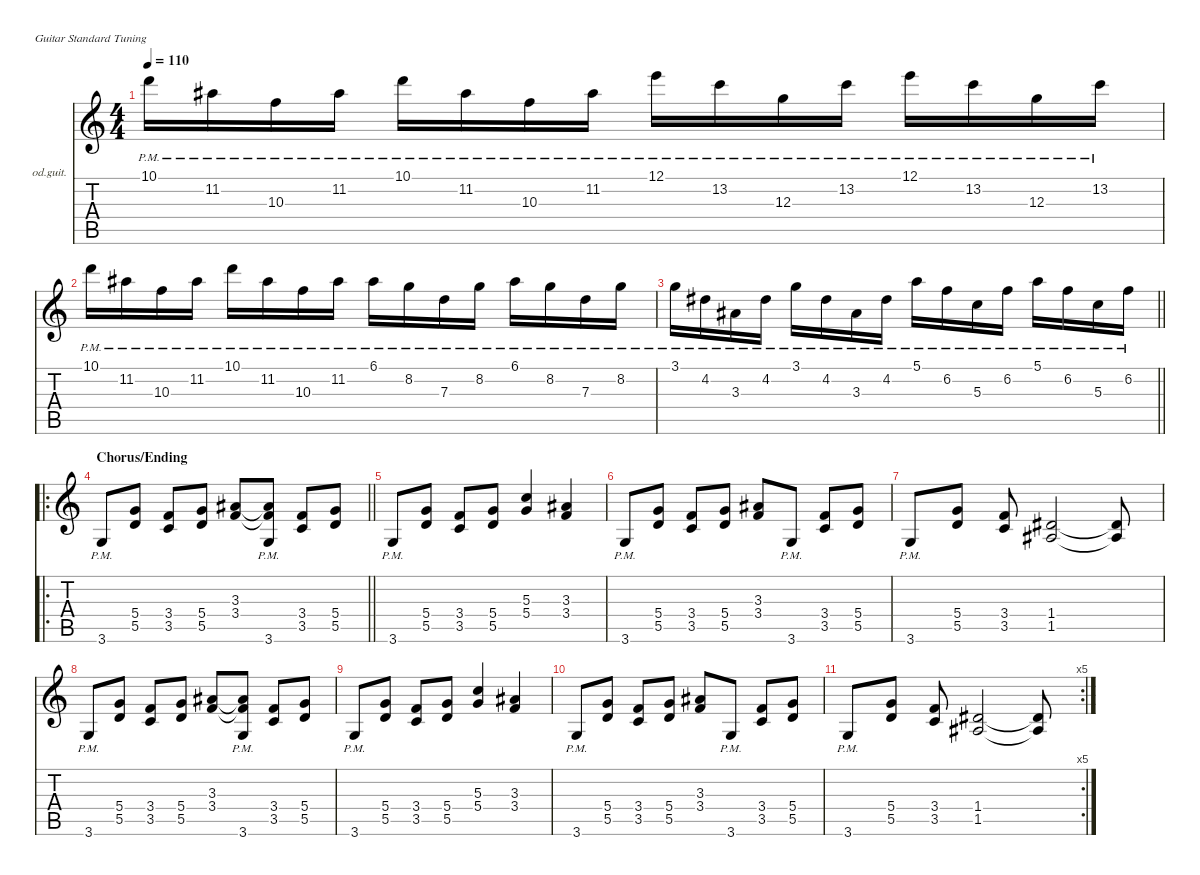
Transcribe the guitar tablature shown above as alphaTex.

\defaultSystemsLayout 4
\hideDynamics
\bracketExtendMode nobrackets
\firstSystemTrackNameOrientation horizontal
\otherSystemsTrackNameOrientation horizontal
\track ("Gitar 1" "od.guit.") {instrument overdrivenguitar}
\staff {score tabs}
\tuning (E4 B3 G3 D3 A2 E2)
\ts (4 4)
\tempo 110
\clef g2
\ks c
10.1{pm}.16{dy f} 11.2{pm}.16 10.3{pm}.16 11.2{pm}.16 10.1{pm}.16 11.2{pm}.16 10.3{pm}.16 11.2{pm}.16 12.1{pm}.16 13.2{pm}.16 12.3{pm}.16 13.2{pm}.16 12.1{pm}.16 13.2{pm}.16 12.3{pm}.16 13.2{pm}.16 |
10.1{pm}.16 11.2{pm}.16 10.3{pm}.16 11.2{pm}.16 10.1{pm}.16 11.2{pm}.16 10.3{pm}.16 11.2{pm}.16 6.1{pm}.16 8.2{pm}.16 7.3{pm}.16 8.2{pm}.16 6.1{pm}.16 8.2{pm}.16 7.3{pm}.16 8.2{pm}.16 |
\barLineRight lightlight
3.1{pm}.16 4.2{pm}.16 3.3{pm}.16 4.2{pm}.16 3.1{pm}.16 4.2{pm}.16 3.3{pm}.16 4.2{pm}.16 5.1{pm}.16 6.2{pm}.16 5.3{pm}.16 6.2{pm}.16 5.1{pm}.16 6.2{pm}.16 5.3{pm}.16 6.2{pm}.16 |
\ro
\section ("" "Chorus/Ending")
\barLineRight lightlight
3.6{pm}.8 (5.4 5.5).8 (3.4 3.5).8 (5.4 5.5).8 (3.3 3.4).8 (3.3{t} 3.4{t} 3.6{pm}).8 (3.4 3.5).8 (5.4 5.5).8 |
3.6{pm}.8 (5.4 5.5).8 (3.4 3.5).8 (5.4 5.5).8 (5.3 5.4).4 (3.3 3.4).4 |
3.6{pm}.8 (5.4 5.5).8 (3.4 3.5).8 (5.4 5.5).8 (3.3 3.4).8 3.6{pm}.8 (3.4 3.5).8 (5.4 5.5).8 |
3.6{pm}.8 (5.4 5.5).8 (3.4 3.5).8 (1.4 1.5).2 (1.4{t} 1.5{t}).8 |
3.6{pm}.8 (5.4 5.5).8 (3.4 3.5).8 (5.4 5.5).8 (3.3 3.4).8 (3.3{t} 3.4{t} 3.6{pm}).8 (3.4 3.5).8 (5.4 5.5).8 |
3.6{pm}.8 (5.4 5.5).8 (3.4 3.5).8 (5.4 5.5).8 (5.3 5.4).4 (3.3 3.4).4 |
3.6{pm}.8 (5.4 5.5).8 (3.4 3.5).8 (5.4 5.5).8 (3.3 3.4).8 3.6{pm}.8 (3.4 3.5).8 (5.4 5.5).8 |
\rc 5
3.6{pm}.8 (5.4 5.5).8 (3.4 3.5).8 (1.4 1.5).2 (1.4{t} 1.5{t}).8
